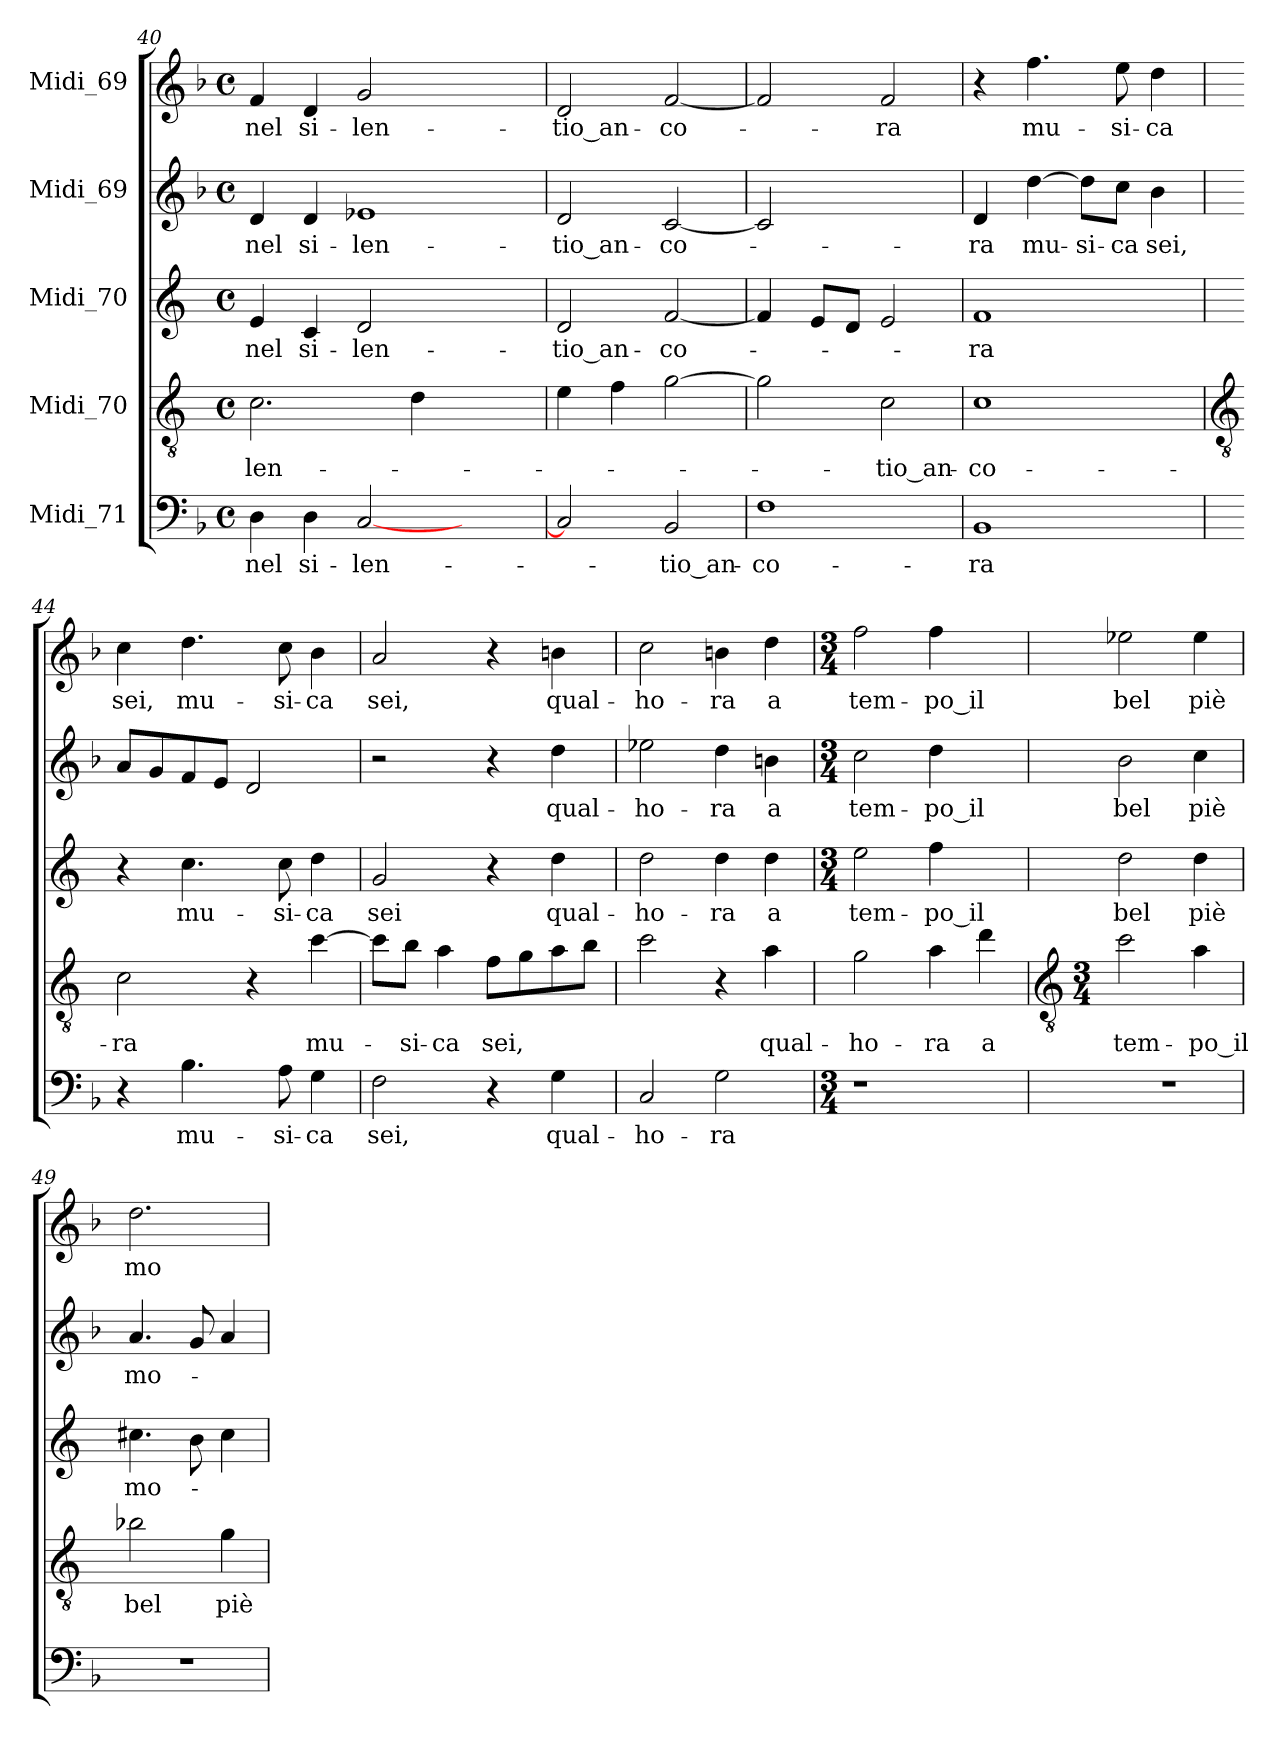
**kern	**text	**kern	**text	**kern	**text	**kern	**text	**kern	**text
*part5	*part5	*part4	*part4	*part3	*part3	*part2	*part2	*part1	*part1
*staff5	*staff5	*staff4	*staff4	*staff3	*staff3	*staff2	*staff2	*staff1	*staff1
*I"Midi_71	*	*I"Midi_70	*	*I"Midi_70	*	*I"Midi_69	*	*I"Midi_69	*
*clefF4	*	*clefGv2	*	*clefG2	*	*clefG2	*	*clefG2	*
*	*	*ITrd4c7	*	*ITrd4c7	*	*	*	*	*
*k[b-]	*	*k[b-]	*	*k[b-]	*	*k[b-]	*	*k[b-]	*
*F:	*	*F:	*	*F:	*	*F:	*	*F:	*
*M4/4	*	*M4/4	*	*M4/4	*	*M4/4	*	*M4/4	*
*met(c)	*	*met(c)	*	*met(c)	*	*met(c)	*	*met(c)	*
=40	=40	=40	=40	=40	=40	=40	=40	=40	=40
!	!LO:LY:b	!	!LO:LY:b	!	!LO:LY:b	!	!LO:LY:b	!	!LO:LY:b
4D	nel	2.F	-len-	4A	nel	4d	nel	4f	nel
!	!LO:LY:b	!	!	!	!LO:LY:b	!	!LO:LY:b	!	!LO:LY:b
4D	si-	.	.	4F	si-	4d	si-	4d	si-
!	!LO:LY:b	!	!	!	!LO:LY:b	!	!LO:LY:b	!	!LO:LY:b
[2C	-len-	.	.	2G	-len-	1e-X	-len-	2g	-len-
.	.	4G	.	.	.	.	.	.	.
2ryy	.	2ryy	.	2ryy	.	.	.	2ryy	.
=41	=41	=41	=41	=41	=41	=41	=41	=41	=41
!	!	!	!	!	!LO:LY:b	!	!LO:LY:b	!	!LO:LY:b
2C]	.	4A	.	2G	-tio_an-	2d	-tio_an-	2d	-tio_an-
.	.	4B-	.	.	.	.	.	.	.
!	!LO:LY:b	!	!	!	!LO:LY:b	!	!LO:LY:b	!	!LO:LY:b
2BB-	-tio_an-	[2c	.	[2B-	-co-	[2c	-co-	[2f	-co-
=42	=42	=42	=42	=42	=42	=42	=42	=42	=42
!	!LO:LY:b	!	!	!	!	!	!	!	!
1F	-co-	2c]	.	4B-]	.	2c]	.	2f]	.
.	.	.	.	8AL	.	.	.	.	.
.	.	.	.	8GJ	.	.	.	.	.
!	!	!	!LO:LY:b	!	!	!	!	!	!LO:LY:b
.	.	2F	-tio_an-	2A	.	2ryy	.	2f	-ra
!!LO:LB:g=z
=43	=43	=43	=43	=43	=43	=43	=43	=43	=43
!	!LO:LY:b	!	!LO:LY:b	!	!LO:LY:b	!	!LO:LY:b	!	!
1BB-	-ra	1F	-co-	1B-	-ra	4d	-ra	4r	.
!	!	!	!	!	!	!	!LO:LY:b	!	!LO:LY:b
.	.	.	.	.	.	[4dd	mu-	4.ff	mu-
!	!	!	!	!	!	!	!LO:LY:b	!	!
.	.	.	.	.	.	8ddL]	-si-	.	.
!	!	!	!	!	!	!	!LO:LY:b	!	!LO:LY:b
.	.	.	.	.	.	8ccJ	-ca	8ee	-si-
!	!	!	!	!	!	!	!LO:LY:b	!	!LO:LY:b
.	.	.	.	.	.	4b-	sei,	4dd	-ca
!!LO:LB:g=z
=44	=44	=44	=44	=44	=44	=44	=44	=44	=44
*	*	*clefGv2	*	*	*	*	*	*	*
!	!	!	!LO:LY:b	!	!	!	!	!	!LO:LY:b
4r	.	2F	-ra	4r	.	8aL	.	4cc	sei,
.	.	.	.	.	.	8g	.	.	.
!	!LO:LY:b	!	!	!	!LO:LY:b	!	!	!	!LO:LY:b
4.B-	mu-	.	.	4.f	mu-	8f	.	4.dd	mu-
.	.	.	.	.	.	8eJ	.	.	.
.	.	4r	.	.	.	2d	.	.	.
!	!LO:LY:b	!	!	!	!LO:LY:b	!	!	!	!LO:LY:b
8A	-si-	.	.	8f	-si-	.	.	8cc	-si-
!	!LO:LY:b	!	!LO:LY:b	!	!LO:LY:b	!	!	!	!LO:LY:b
4G	-ca	[4f	mu-	4g	-ca	.	.	4b-	-ca
=45	=45	=45	=45	=45	=45	=45	=45	=45	=45
!	!LO:LY:b	!	!	!	!LO:LY:b	!	!	!	!LO:LY:b
2F	sei,	8fL]	.	2c	sei	2r	.	2a	sei,
!	!	!	!LO:LY:b	!	!	!	!	!	!
.	.	8eJ	-si-	.	.	.	.	.	.
!	!	!	!LO:LY:b	!	!	!	!	!	!
.	.	4d	-ca	.	.	.	.	.	.
!	!	!	!LO:LY:b	!	!	!	!	!	!
4r	.	8B-L	sei,	4r	.	4r	.	4r	.
.	.	8c	.	.	.	.	.	.	.
!	!LO:LY:b	!	!	!	!LO:LY:b	!	!LO:LY:b	!	!LO:LY:b
4G	qual-	8d	.	4g	qual-	4dd	qual-	4bn	qual-
.	.	8eJ	.	.	.	.	.	.	.
=46	=46	=46	=46	=46	=46	=46	=46	=46	=46
!	!LO:LY:b	!	!	!	!LO:LY:b	!	!LO:LY:b	!	!LO:LY:b
2C	-ho-	2f	.	2g	-ho-	2ee-X	-ho-	2cc	-ho-
!	!LO:LY:b	!	!	!	!LO:LY:b	!	!LO:LY:b	!	!LO:LY:b
2G	-ra	4r	.	4g	-ra	4dd	-ra	4bn	-ra
!	!	!	!LO:LY:b	!	!LO:LY:b	!	!LO:LY:b	!	!LO:LY:b
.	.	4d	qual-	4g	a	4bn	a	4dd	a
!!LO:LB:g=z
=47	=47	=47	=47	=47	=47	=47	=47	=47	=47
*M3/4	*	*	*	*M3/4	*	*M3/4	*	*M3/4	*
!LO:N:vis=1	!	!	!LO:LY:b	!	!LO:LY:b	!	!LO:LY:b	!	!LO:LY:b
2.r	.	2c	-ho-	2a	tem-	2cc	tem-	2ff	tem-
!	!	!	!LO:LY:b	!	!LO:LY:b	!	!LO:LY:b	!	!LO:LY:b
.	.	4d	-ra	4b-	-po_il	4dd	-po_il	4ff	-po_il
!	!	!	!LO:LY:b	!	!	!	!	!	!
4ryy	.	4g	a	4ryy	.	4ryy	.	4ryy	.
!!LO:LB:g=z
=48	=48	=48	=48	=48	=48	=48	=48	=48	=48
*	*	*clefGv2	*	*	*	*	*	*	*
*	*	*M3/4	*	*	*	*	*	*	*
!LO:N:vis=1	!	!	!LO:LY:b	!	!LO:LY:b	!	!LO:LY:b	!	!LO:LY:b
2.r	.	2f	tem-	2g	bel	2b-	bel	2ee-X	bel
!	!	!	!LO:LY:b	!	!LO:LY:b	!	!LO:LY:b	!	!LO:LY:b
.	.	4d	-po_il	4g	piè	4cc	piè	4ee-	piè
=49	=49	=49	=49	=49	=49	=49	=49	=49	=49
!LO:N:vis=1	!	!	!LO:LY:b	!	!LO:LY:b	!	!LO:LY:b	!	!LO:LY:b
2.r	.	2e-X	bel	4.f#X	mo-	4.a	mo-	2.dd	mo-
.	.	.	.	8e	.	8g	.	.	.
!	!	!	!LO:LY:b	!	!	!	!	!	!
.	.	4c	piè	4f#	.	4a	.	.	.
=	=	=	=	=	=	=	=	=	=
*-	*-	*-	*-	*-	*-	*-	*-	*-	*-
